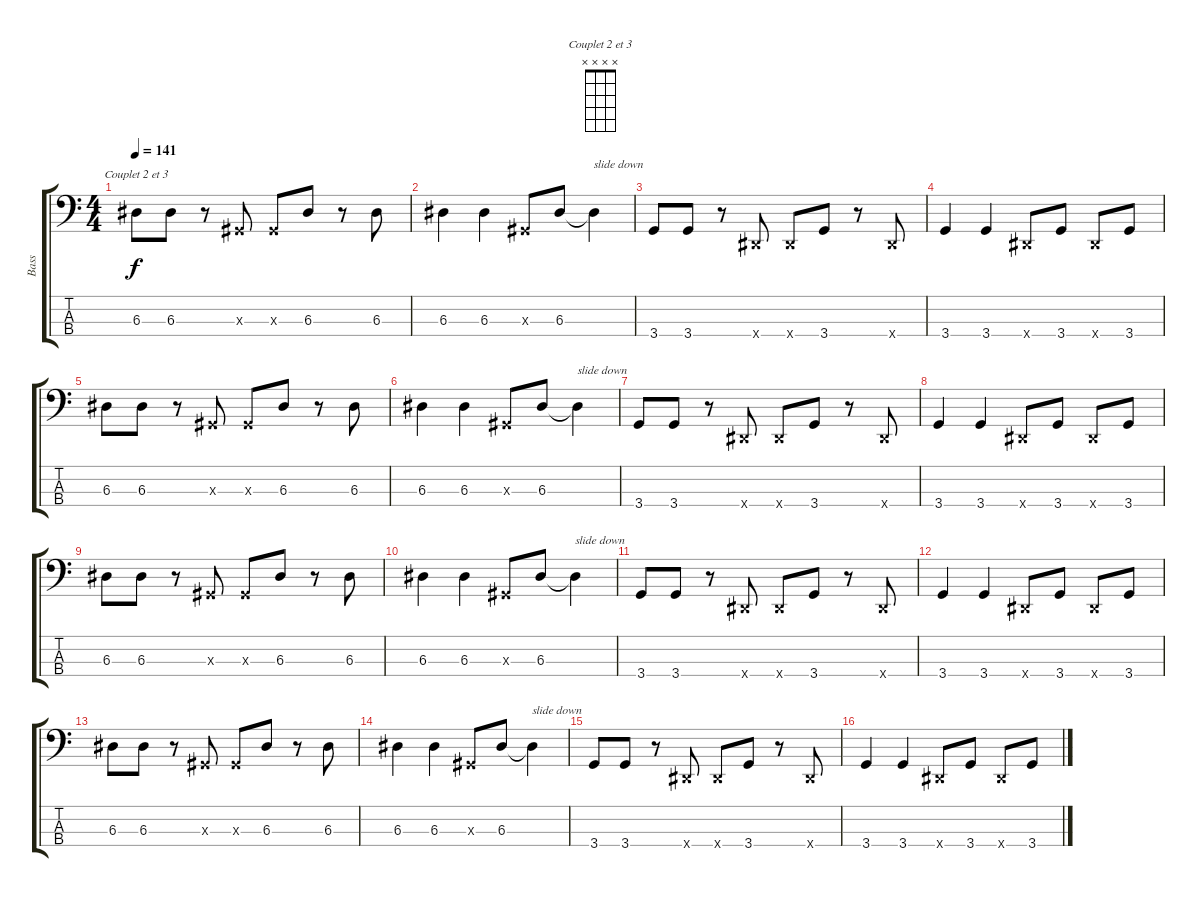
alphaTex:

\track ("Bass" "Bass") {instrument electricbassfinger}
\staff {score tabs}
\tuning (G2 D2 A1 E1) {hide}
\chord ("Couplet 2 et 3" x x x x)
\ts (4 4)
\tempo 141
\clef f4
\ks c
6.3.8{ch "Couplet 2 et 3" dy f} 6.3.8 r.8 -1.3{x}.8 -1.3{x}.8 6.3.8 r.8 6.3.8 |
6.3.4 6.3.4 -1.3{x}.8 6.3.8 6.3{t}.4{txt "slide down"} |
3.4.8 3.4.8 r.8 -1.4{x}.8 -1.4{x}.8 3.4.8 r.8 -1.4{x}.8 |
3.4.4 3.4.4 -1.4{x}.8 3.4.8 -1.4{x}.8 3.4.8 |
6.3.8 6.3.8 r.8 -1.3{x}.8 -1.3{x}.8 6.3.8 r.8 6.3.8 |
6.3.4 6.3.4 -1.3{x}.8 6.3.8 6.3{t}.4{txt "slide down"} |
3.4.8 3.4.8 r.8 -1.4{x}.8 -1.4{x}.8 3.4.8 r.8 -1.4{x}.8 |
3.4.4 3.4.4 -1.4{x}.8 3.4.8 -1.4{x}.8 3.4.8 |
6.3.8 6.3.8 r.8 -1.3{x}.8 -1.3{x}.8 6.3.8 r.8 6.3.8 |
6.3.4 6.3.4 -1.3{x}.8 6.3.8 6.3{t}.4{txt "slide down"} |
3.4.8 3.4.8 r.8 -1.4{x}.8 -1.4{x}.8 3.4.8 r.8 -1.4{x}.8 |
3.4.4 3.4.4 -1.4{x}.8 3.4.8 -1.4{x}.8 3.4.8 |
6.3.8 6.3.8 r.8 -1.3{x}.8 -1.3{x}.8 6.3.8 r.8 6.3.8 |
6.3.4 6.3.4 -1.3{x}.8 6.3.8 6.3{t}.4{txt "slide down"} |
3.4.8 3.4.8 r.8 -1.4{x}.8 -1.4{x}.8 3.4.8 r.8 -1.4{x}.8 |
3.4.4 3.4.4 -1.4{x}.8 3.4.8 -1.4{x}.8 3.4{ss}.8
